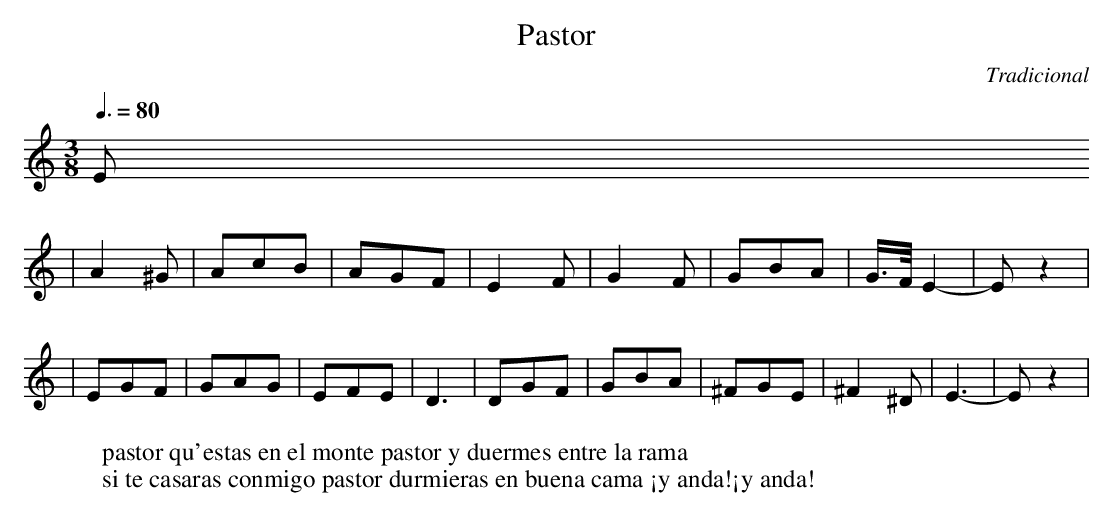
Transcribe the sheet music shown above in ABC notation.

X:1
T:Pastor
C:Tradicional
M:3/8
L:1/8
Q:3/8=80
W:pastor qu'estas en el monte pastor y duermes entre la rama
W:si te casaras conmigo pastor durmieras en buena cama ¡y anda!¡y anda!
K:Am
E
|A2 ^G|AcB|AGF|E2 F|G2 F|GBA|G3/4F/4 E2-|E z2|
|EGF|GAG|EFE|D3|DGF|GBA|^FGE|^F2 ^D|E3-|E z2|
